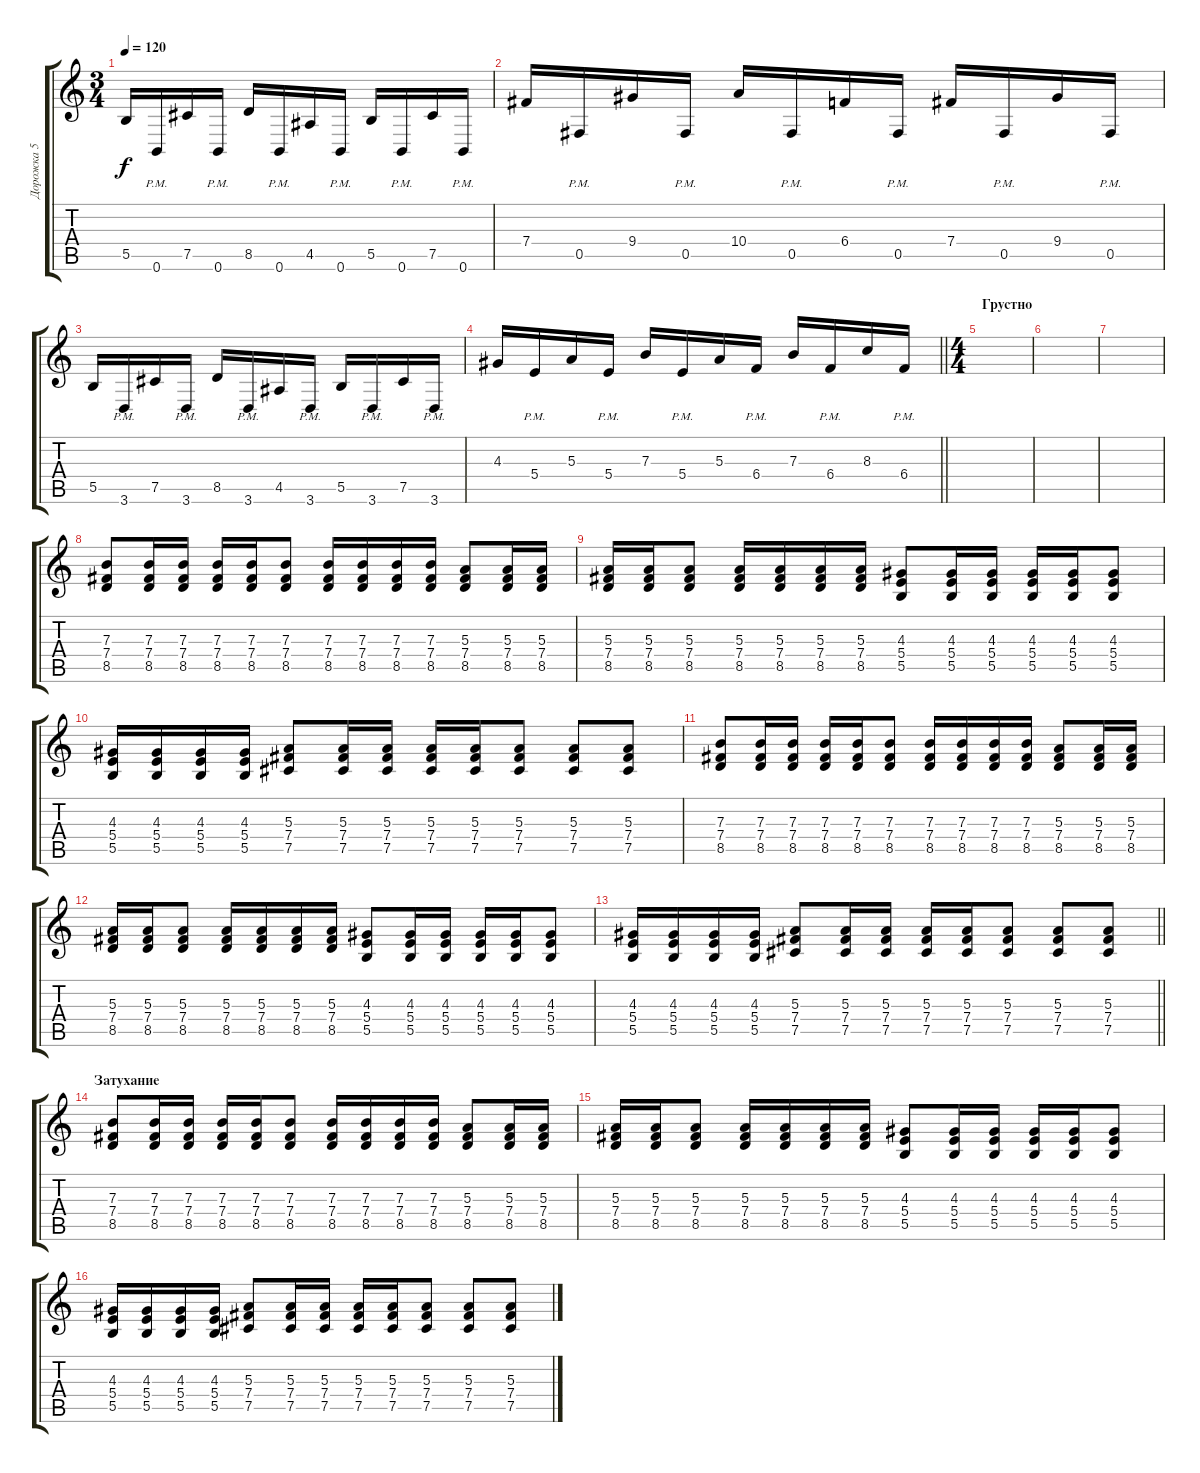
\track ("Дорожка 5" "Дорожка 5") {instrument distortionguitar}
\staff {score tabs}
\tuning (Db4 Ab3 E3 B2 Gb2 B1) {hide}
\ts (3 4)
\tempo 120
\clef g2
\ks c
5.5.16{dy f} 0.6{pm}.16 7.5.16 0.6{pm}.16 8.5.16 0.6{pm}.16 4.5.16 0.6{pm}.16 5.5.16 0.6{pm}.16 7.5.16 0.6{pm}.16 |
7.4.16 0.5{pm}.16 9.4.16 0.5{pm}.16 10.4.16 0.5{pm}.16 6.4.16 0.5{pm}.16 7.4.16 0.5{pm}.16 9.4.16 0.5{pm}.16 |
5.5.16 3.6{pm}.16 7.5.16 3.6{pm}.16 8.5.16 3.6{pm}.16 4.5.16 3.6{pm}.16 5.5.16 3.6{pm}.16 7.5.16 3.6{pm}.16 |
\barLineRight lightlight
4.3.16 5.4{pm}.16 5.3.16 5.4{pm}.16 7.3.16 5.4{pm}.16 5.3.16 6.4{pm}.16 7.3.16 6.4{pm}.16 8.3.16 6.4{pm}.16 |
\ts (4 4)
\section ("" "Грустно")
|
|
|
(7.3 7.4 8.5).8 (7.3 7.4 8.5).16 (7.3 7.4 8.5).16 (7.3 7.4 8.5).16 (7.3 7.4 8.5).16 (7.3 7.4 8.5).8 (7.3 7.4 8.5).16 (7.3 7.4 8.5).16 (7.3 7.4 8.5).16 (7.3 7.4 8.5).16 (5.3 7.4 8.5).8 (5.3 7.4 8.5).16 (5.3 7.4 8.5).16 |
(5.3 7.4 8.5).16 (5.3 7.4 8.5).16 (5.3 7.4 8.5).8 (5.3 7.4 8.5).16 (5.3 7.4 8.5).16 (5.3 7.4 8.5).16 (5.3 7.4 8.5).16 (4.3 5.4 5.5).8 (4.3 5.4 5.5).16 (4.3 5.4 5.5).16 (4.3 5.4 5.5).16 (4.3 5.4 5.5).16 (4.3 5.4 5.5).8 |
(4.3 5.4 5.5).16 (4.3 5.4 5.5).16 (4.3 5.4 5.5).16 (4.3 5.4 5.5).16 (5.3 7.4 7.5).8 (5.3 7.4 7.5).16 (5.3 7.4 7.5).16 (5.3 7.4 7.5).16 (5.3 7.4 7.5).16 (5.3 7.4 7.5).8 (5.3 7.4 7.5).8 (5.3 7.4 7.5).8 |
(7.3 7.4 8.5).8 (7.3 7.4 8.5).16 (7.3 7.4 8.5).16 (7.3 7.4 8.5).16 (7.3 7.4 8.5).16 (7.3 7.4 8.5).8 (7.3 7.4 8.5).16 (7.3 7.4 8.5).16 (7.3 7.4 8.5).16 (7.3 7.4 8.5).16 (5.3 7.4 8.5).8 (5.3 7.4 8.5).16 (5.3 7.4 8.5).16 |
(5.3 7.4 8.5).16 (5.3 7.4 8.5).16 (5.3 7.4 8.5).8 (5.3 7.4 8.5).16 (5.3 7.4 8.5).16 (5.3 7.4 8.5).16 (5.3 7.4 8.5).16 (4.3 5.4 5.5).8 (4.3 5.4 5.5).16 (4.3 5.4 5.5).16 (4.3 5.4 5.5).16 (4.3 5.4 5.5).16 (4.3 5.4 5.5).8 |
\barLineRight lightlight
(4.3 5.4 5.5).16 (4.3 5.4 5.5).16 (4.3 5.4 5.5).16 (4.3 5.4 5.5).16 (5.3 7.4 7.5).8 (5.3 7.4 7.5).16 (5.3 7.4 7.5).16 (5.3 7.4 7.5).16 (5.3 7.4 7.5).16 (5.3 7.4 7.5).8 (5.3 7.4 7.5).8 (5.3 7.4 7.5).8 |
\section ("" "Затухание")
(7.3 7.4 8.5).8 (7.3 7.4 8.5).16 (7.3 7.4 8.5).16 (7.3 7.4 8.5).16 (7.3 7.4 8.5).16 (7.3 7.4 8.5).8 (7.3 7.4 8.5).16 (7.3 7.4 8.5).16 (7.3 7.4 8.5).16 (7.3 7.4 8.5).16 (5.3 7.4 8.5).8 (5.3 7.4 8.5).16 (5.3 7.4 8.5).16 |
(5.3 7.4 8.5).16 (5.3 7.4 8.5).16 (5.3 7.4 8.5).8 (5.3 7.4 8.5).16 (5.3 7.4 8.5).16 (5.3 7.4 8.5).16 (5.3 7.4 8.5).16 (4.3 5.4 5.5).8 (4.3 5.4 5.5).16 (4.3 5.4 5.5).16 (4.3 5.4 5.5).16 (4.3 5.4 5.5).16 (4.3 5.4 5.5).8 |
(4.3 5.4 5.5).16 (4.3 5.4 5.5).16 (4.3 5.4 5.5).16 (4.3 5.4 5.5).16 (5.3 7.4 7.5).8 (5.3 7.4 7.5).16 (5.3 7.4 7.5).16 (5.3 7.4 7.5).16 (5.3 7.4 7.5).16 (5.3 7.4 7.5).8 (5.3 7.4 7.5).8 (5.3 7.4 7.5).8
